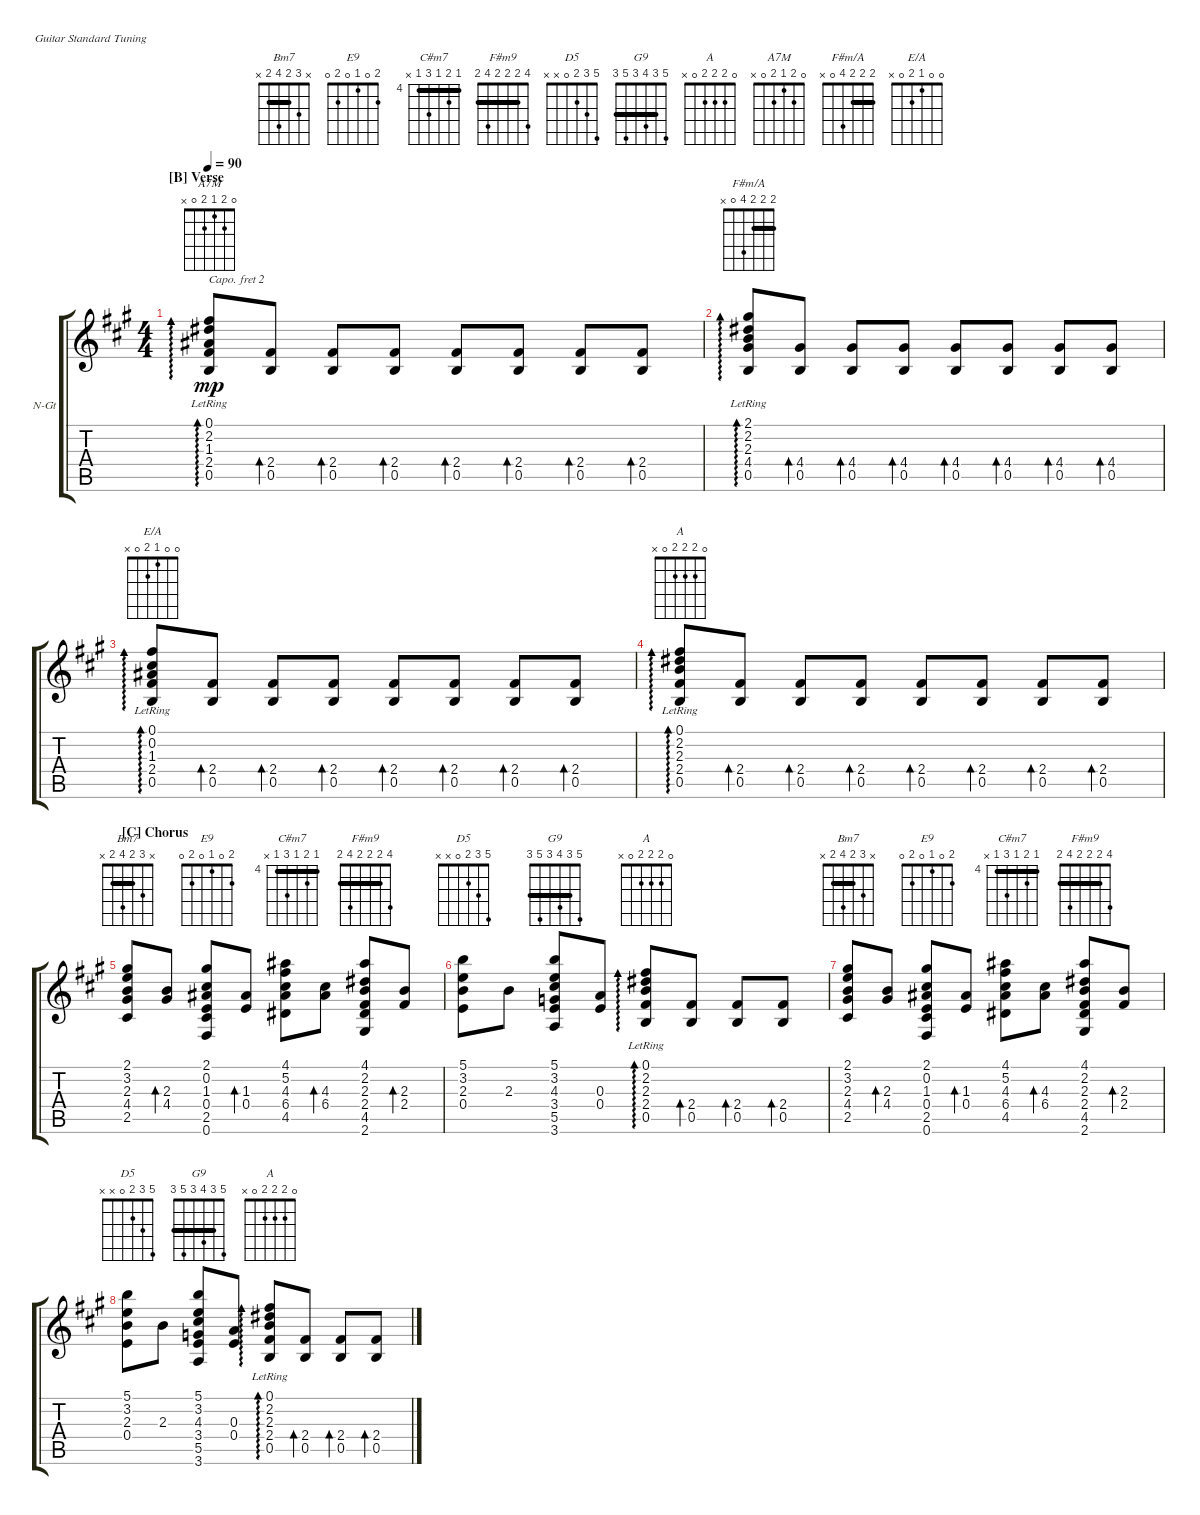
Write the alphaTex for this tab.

\defaultSystemsLayout 4
\bracketExtendMode groupsimilarinstruments
\firstSystemTrackNameOrientation horizontal
\otherSystemsTrackNameOrientation horizontal
\chordDiagramsInScore
\track ("Nylon Guitar" "N-Gt") {instrument acousticguitarnylon}
\staff {score tabs}
\capo 2
\tuning (E4 B3 G3 D3 A2 E2)
\chord ("Bm7" x 3 2 4 2 x) {barre 2}
\chord ("E9" 2 0 1 0 2 0)
\chord ("C#m7" 4 5 4 6 4 x) {firstfret 4 barre (4 4)}
\chord ("F#m9" 4 2 2 2 4 2) {barre (2 2 2)}
\chord ("D5" 5 3 2 0 x x)
\chord ("G9" 5 3 4 3 5 3) {barre (3 3)}
\chord ("A" 0 2 2 2 0 x)
\chord ("A7M" 0 2 1 2 0 x)
\chord ("F#m/A" 2 2 2 4 0 x) {barre (2 2)}
\chord ("E/A" 0 0 1 2 0 x)
\ts (4 4)
\section ("B" "Verse")
\tempo 90
\clef g2
\ks a
(0.5{lr} 2.4{lr} 1.3{lr} 2.2{lr} 0.1{lr}).8{ad 0 ch "A7M" dy mp} (0.5 2.4).8{bd 45} (2.4 0.5).8{bd 45} (0.5 2.4).8{bd 45} (0.5 2.4).8{bd 45} (2.4 0.5).8{bd 45} (0.5 2.4).8{bd 45} (2.4 0.5).8{bd 45} |
(0.5{lr} 4.4{lr} 2.3{lr} 2.2{lr} 2.1{lr}).8{ad 0 ch "F#m/A"} (0.5 4.4).8{bd 45} (4.4 0.5).8{bd 45} (0.5 4.4).8{bd 45} (0.5 4.4).8{bd 45} (4.4 0.5).8{bd 45} (0.5 4.4).8{bd 45} (4.4 0.5).8{bd 45} |
(0.5{lr} 2.4{lr} 1.3{lr} 0.2{lr} 0.1{lr}).8{ad 0 ch "E/A"} (0.5 2.4).8{bd 45} (2.4 0.5).8{bd 45} (0.5 2.4).8{bd 45} (0.5 2.4).8{bd 45} (2.4 0.5).8{bd 45} (0.5 2.4).8{bd 45} (2.4 0.5).8{bd 45} |
(0.5{lr} 2.4{lr} 2.3{lr} 2.2{lr} 0.1{lr}).8{ad 0 ch "A"} (0.5 2.4).8{bd 45} (2.4 0.5).8{bd 45} (0.5 2.4).8{bd 45} (0.5 2.4).8{bd 45} (2.4 0.5).8{bd 45} (0.5 2.4).8{bd 45} (2.4 0.5).8{bd 45} |
\section ("C" "Chorus")
(2.5 4.4 2.3 3.2 2.1).8{ch "Bm7"} (4.4 2.3).8{bd 44} (2.1 0.2 1.3 0.4 2.5 0.6).8{ch "E9"} (0.4 1.3).8{bd 44} (4.5 6.4 4.3 5.2 4.1).8{ch "C#m7"} (6.4 4.3).8{bd 44} (4.1 2.2 2.3 2.4 4.5 2.6).8{ch "F#m9"} (2.3 2.4).8{bd 44} |
(0.4 2.3 3.2 5.1).8{ch "D5"} 2.3.8 (5.1 3.2 4.3 3.4 3.6 5.5).8{ch "G9"} (0.3 0.4).8 (0.5{lr} 2.4{lr} 2.3{lr} 2.2{lr} 0.1{lr}).8{ad 0 ch "A"} (0.5 2.4).8{bd 45} (2.4 0.5).8{bd 45} (0.5 2.4).8{bd 45} |
(2.5 4.4 2.3 3.2 2.1).8{ch "Bm7"} (4.4 2.3).8{bd 44} (2.1 0.2 1.3 0.4 2.5 0.6).8{ch "E9"} (0.4 1.3).8{bd 44} (4.5 6.4 4.3 5.2 4.1).8{ch "C#m7"} (6.4 4.3).8{bd 44} (4.1 2.2 2.3 2.4 4.5 2.6).8{ch "F#m9"} (2.3 2.4).8{bd 44} |
(0.4 2.3 3.2 5.1).8{ch "D5"} 2.3.8 (5.1 3.2 4.3 3.4 3.6 5.5).8{ch "G9"} (0.3 0.4).8 (0.5{lr} 2.4{lr} 2.3{lr} 2.2{lr} 0.1{lr}).8{ad 0 ch "A"} (0.5 2.4).8{bd 45} (2.4 0.5).8{bd 45} (0.5 2.4).8{bd 45}
